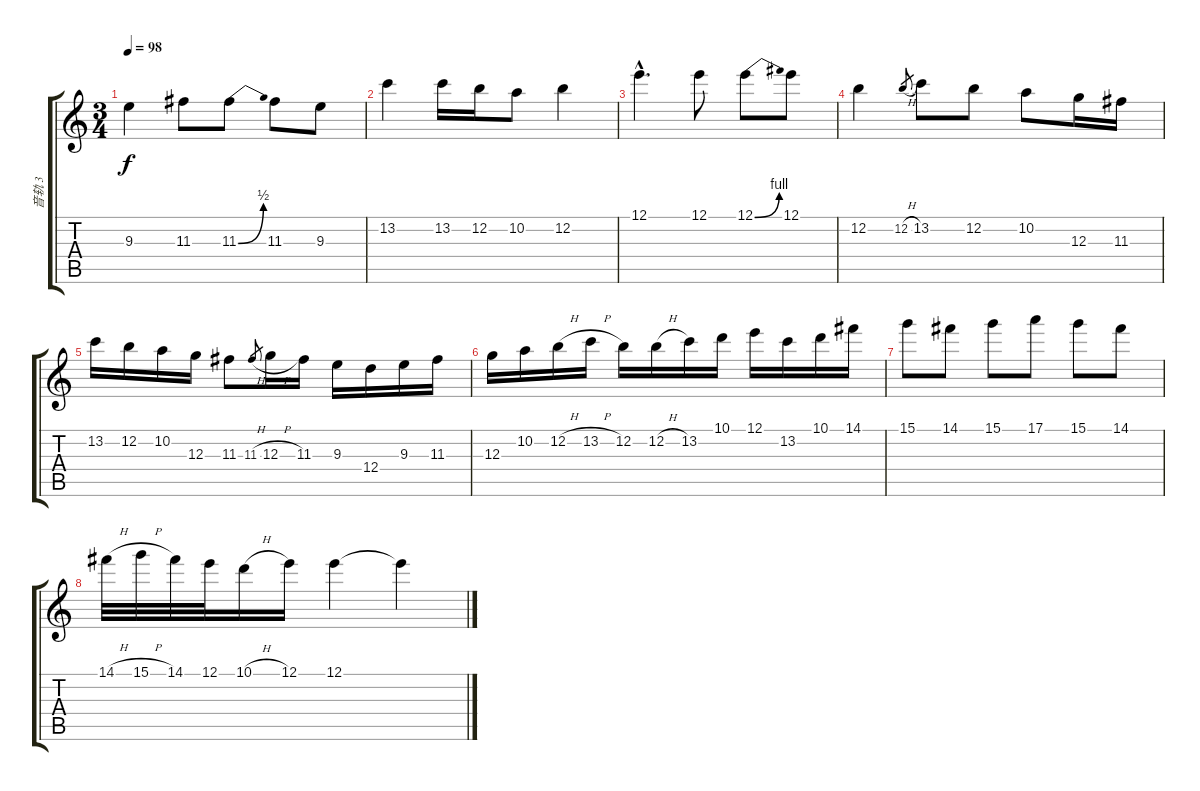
\track ("音轨 3" "音轨 3") {instrument electricguitarclean}
\staff {score tabs}
\tuning (E4 B3 G3 D3 A2 E2) {hide}
\ts (3 4)
\tempo 98
\clef g2
\ks c
9.3.4{dy f} 11.3.8 11.3{be (bend 0 0 60 2)}.8 11.3.8 9.3.8 |
13.2.4 13.2.16 12.2.16 10.2.8 12.2.4 |
12.1{hac}.4{d} 12.1.8 12.1{be (bend 0 0 60 4)}.8 12.1.8 |
12.2.4 12.2{h}.8{gr} 13.2.8 12.2.8 10.2.8 12.3.16 11.3.16 |
13.2.16 12.2.16 10.2.16 12.3.16 11.3.8 11.3{h}.8{gr} 12.3{h}.16 11.3.16 9.3.16 12.4.16 9.3.16 11.3.16 |
12.3.16 10.2.16 12.2{h}.16 13.2{h}.16 12.2.16 12.2{h}.16 13.2.16 10.1.16 12.1.16 13.2.16 10.1.16 14.1.16 |
15.1.8 14.1.8 15.1.8 17.1.8 15.1.8 14.1.8 |
14.1{h}.32 15.1{h}.32 14.1.32 12.1.32 10.1{h}.16 12.1.16 12.1.4 12.1{t}.4
